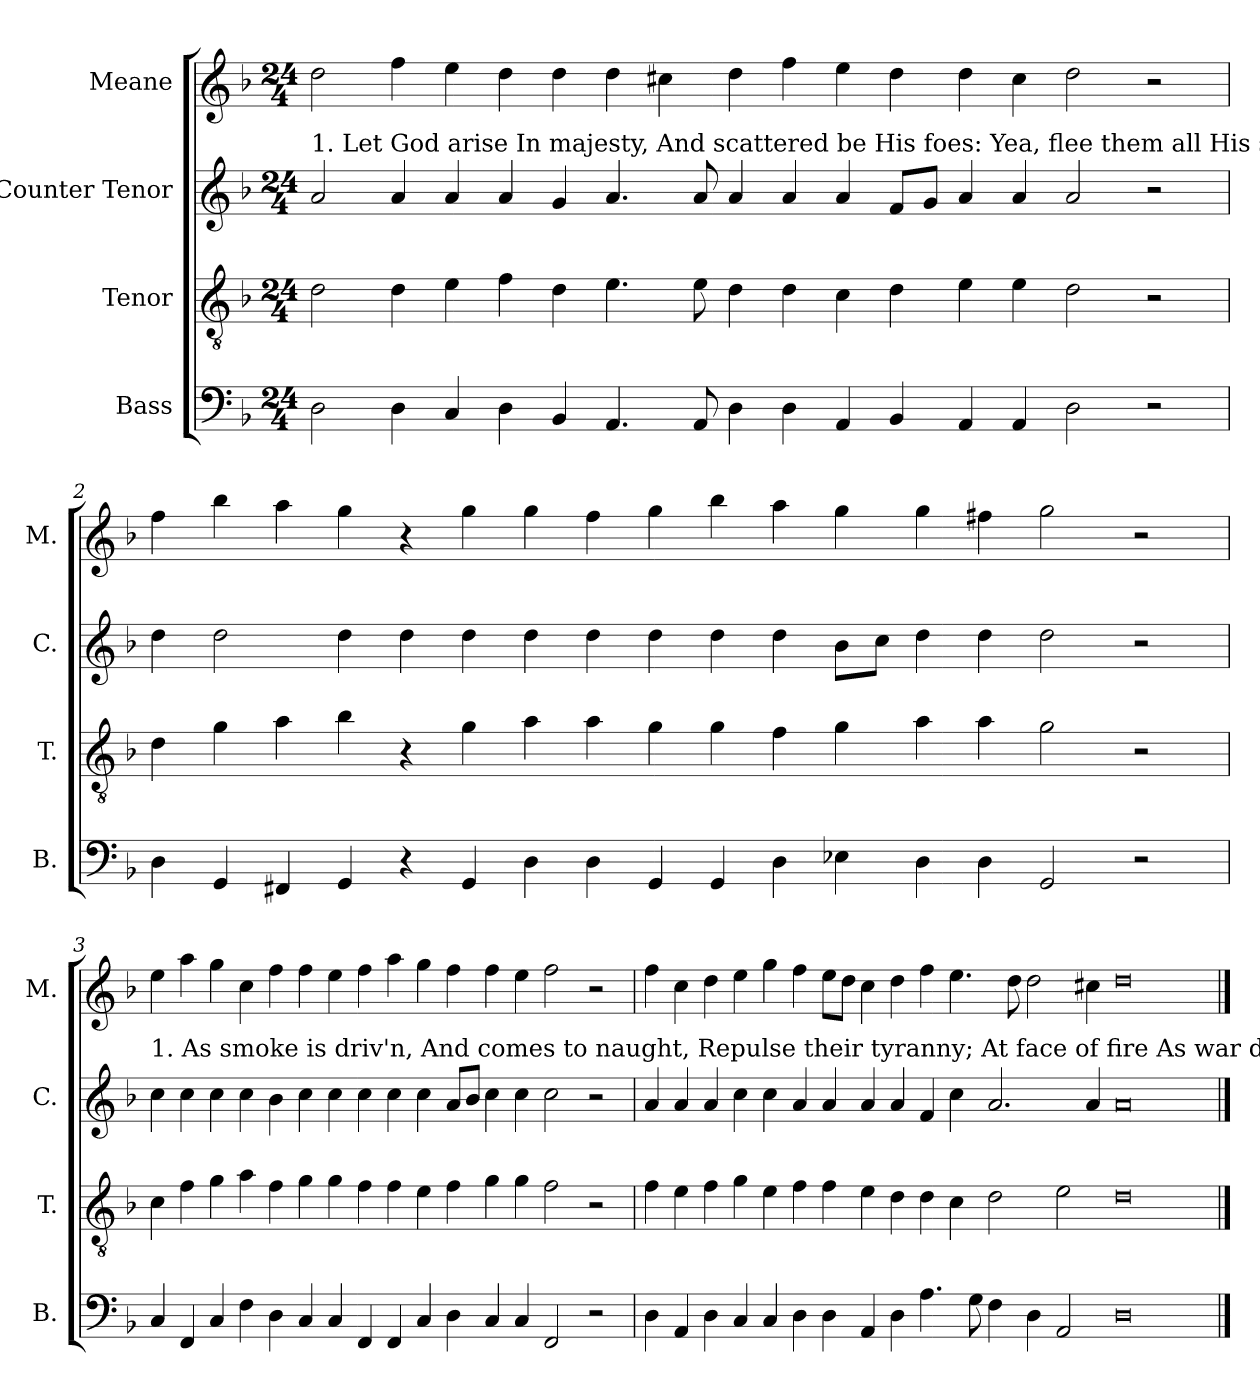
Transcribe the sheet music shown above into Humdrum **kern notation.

**kern	**kern	**kern	**kern
*part4	*part3	*part2	*part1
*staff4	*staff3	*staff2	*staff1
*I"Bass	*I"Tenor	*I"Counter Tenor	*I"Meane
*I'B.	*I'T.	*I'C.	*I'M.
*clefF4	*clefGv2	*clefG2	*clefG2
*k[b-]	*k[b-]	*k[b-]	*k[b-]
*M24/4	*M24/4	*M24/4	*M24/4
=1	=1	=1	=1
!	!	!LO:TX:a:t=1. Let God arise In majesty, And scattered be His foes&colon;  Yea, flee them all His sight in face,  To him which hateful goes.	!
2D\	2d\	2a/	2dd\
4D\	4d\	4a/	4ff\
4C/	4e\	4a/	4ee\
4D\	4f\	4a/	4dd\
4BB-/	4d\	4g/	4dd\
4.AA/	4.e\	4.a/	4dd\
.	.	.	4cc#X\
8AA/	8e\	8a/	.
4D\	4d\	4a/	4dd\
4D\	4d\	4a/	4ff\
4AA/	4c\	4a/	4ee\
4BB-/	4d\	8f/L	4dd\
.	.	8g/J	.
4AA/	4e\	4a/	4dd\
4AA/	4e\	4a/	4cc#\
2D\	2d\	2a/	2dd\
2r	2r	2r	2r
!!LO:LB:g=z
=2	=2	=2	=2
4D\	4d\	4dd\	4ff\
4GG/	4g\	2dd\	4bb-\
4FF#X/	4a\	.	4aa\
4GG/	4b-\	4dd\	4gg\
4r	4r	4dd\	4r
4GG/	4g\	4dd\	4gg\
4D\	4a\	4dd\	4gg\
4D\	4a\	4dd\	4ff\
4GG/	4g\	4dd\	4gg\
4GG/	4g\	4dd\	4bb-\
4D\	4f\	4dd\	4aa\
4E-X\	4g\	8b-\L	4gg\
.	.	8cc\J	.
4D\	4a\	4dd\	4gg\
4D\	4a\	4dd\	4ff#X\
2GG/	2g\	2dd\	2gg\
2r	2r	2r	2r
!!LO:PB:g=z
=3	=3	=3	=3
!	!	!LO:TX:a:t=1. As smoke is driv'n, And comes to naught, Repulse their tyranny; At face of fire As war doth melt, God's face the bad must flee.	!
4C/	4c\	4cc\	4ee\
4FF/	4f\	4cc\	4aa\
4C/	4g\	4cc\	4gg\
4F\	4a\	4cc\	4cc\
4D\	4f\	4b-\	4ff\
4C/	4g\	4cc\	4ff\
4C/	4g\	4cc\	4ee\
4FF/	4f\	4cc\	4ff\
4FF/	4f\	4cc\	4aa\
4C/	4e\	4cc\	4gg\
4D\	4f\	8a/L	4ff\
.	.	8b-/J	.
4C/	4g\	4cc\	4ff\
4C/	4g\	4cc\	4ee\
2FF/	2f\	2cc\	2ff\
2r	2r	2r	2r
!!LO:LB:g=z
=4	=4	=4	=4
4D\	4f\	4a/	4ff\
4AA/	4e\	4a/	4cc\
4D\	4f\	4a/	4dd\
4C/	4g\	4cc\	4ee\
4C/	4e\	4cc\	4gg\
4D\	4f\	4a/	4ff\
4D\	4f\	4a/	8ee\L
.	.	.	8dd\J
4AA/	4e\	4a/	4cc\
4D\	4d\	4a/	4dd\
4.A\	4d\	4f/	4ff\
.	4c\	4cc\	4.ee\
8G\	.	.	.
4F\	2d\	2.a/	.
.	.	.	8dd\
4D\	.	.	2dd\
2AA/	2e\	.	.
.	.	4a/	4cc#X\
0D	0d	0a	0dd
==	==	==	==
*-	*-	*-	*-
